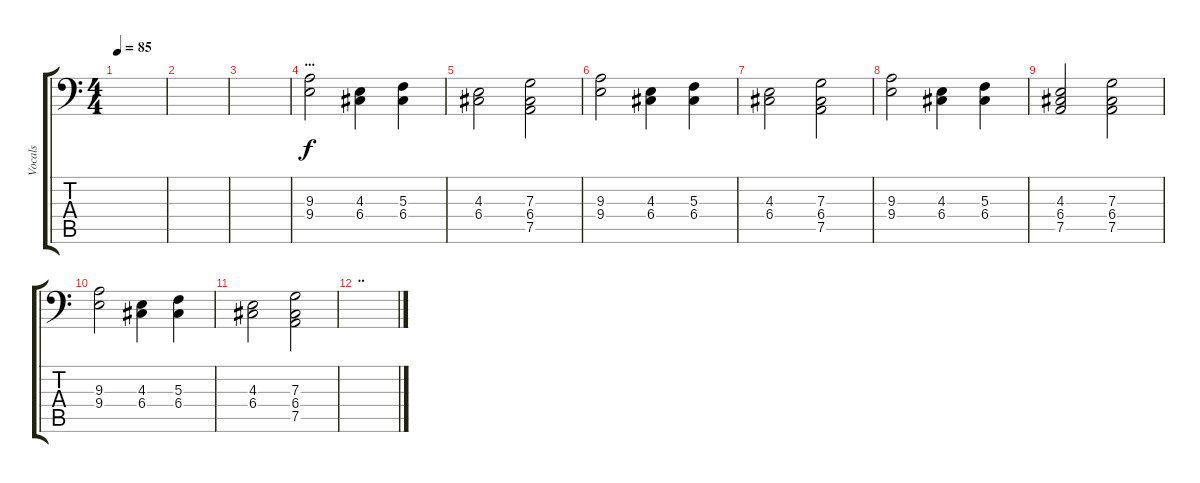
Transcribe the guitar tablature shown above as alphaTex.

\track ("Vocals" "Vocals") {instrument ocarina}
\staff {score tabs}
\tuning (A3 E3 C3 G2 D2 A1) {hide}
\ts (4 4)
\tempo 85
\clef f4
\ks c
|
|
|
\section ("" "...")
(9.3 9.4).2 (4.3 6.4).4 (5.3 6.4).4 |
(4.3 6.4).2 (7.3 6.4 7.5).2 |
(9.3 9.4).2 (4.3 6.4).4 (5.3 6.4).4 |
(4.3 6.4).2 (7.3 6.4 7.5).2 |
(9.3 9.4).2 (4.3 6.4).4 (5.3 6.4).4 |
(4.3 6.4 7.5).2 (7.3 6.4 7.5).2 |
(9.3 9.4).2 (4.3 6.4).4 (5.3 6.4).4 |
(4.3 6.4).2 (7.3 6.4 7.5).2 |
\section ("" "..")
